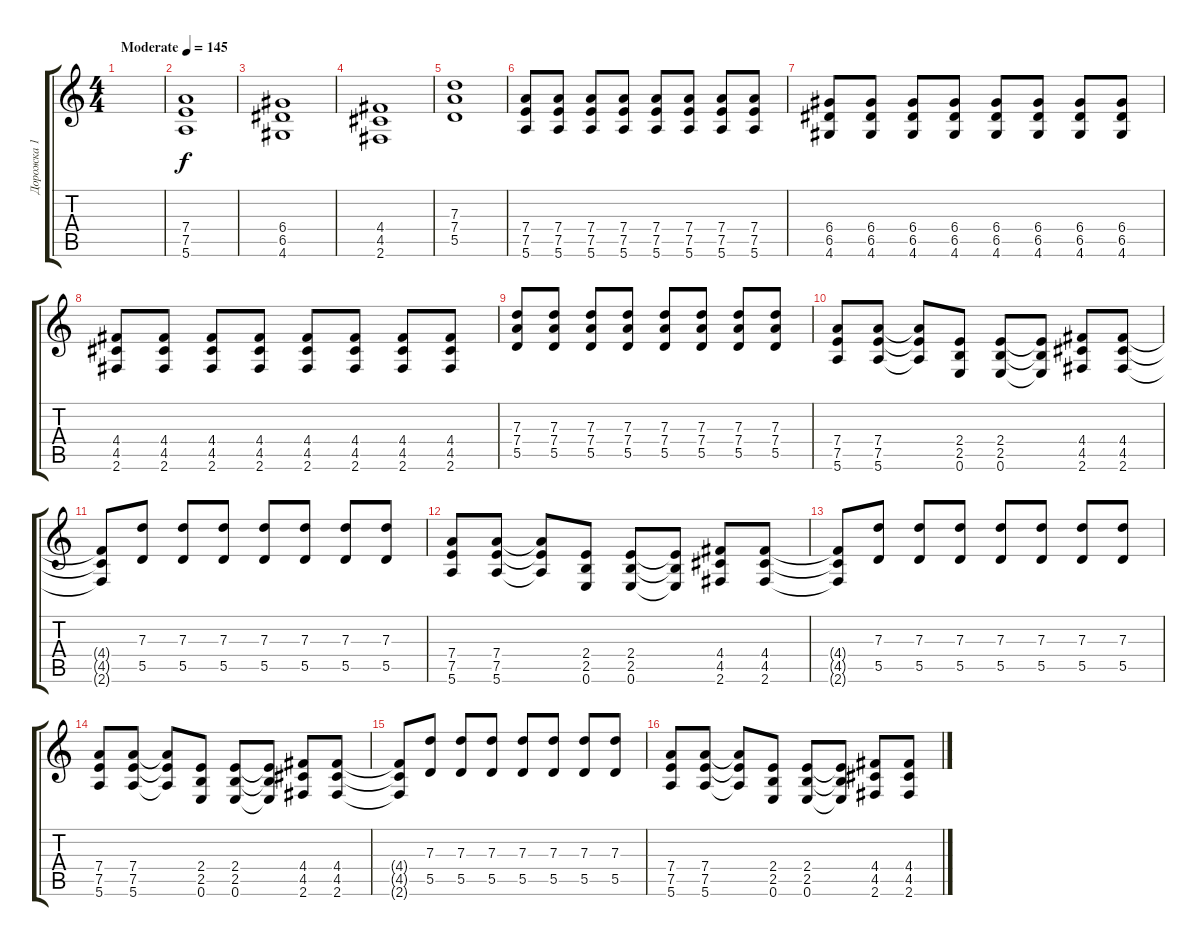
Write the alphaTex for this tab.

\track ("Дорожка 1" "Дорожка 1") {instrument overdrivenguitar}
\staff {score tabs}
\tuning (E4 B3 G3 D3 A2 E2) {hide}
\ts (4 4)
\tempo (145 "Moderate")
\clef g2
\ks c
|
(7.4 7.5 5.6).1 |
(6.4 6.5 4.6).1 |
(4.4 4.5 2.6).1 |
(7.3 7.4 5.5).1 |
(7.4 7.5 5.6).8 (7.4 7.5 5.6).8 (7.4 7.5 5.6).8 (7.4 7.5 5.6).8 (7.4 7.5 5.6).8 (7.4 7.5 5.6).8 (7.4 7.5 5.6).8 (7.4 7.5 5.6).8 |
(6.4 6.5 4.6).8 (6.4 6.5 4.6).8 (6.4 6.5 4.6).8 (6.4 6.5 4.6).8 (6.4 6.5 4.6).8 (6.4 6.5 4.6).8 (6.4 6.5 4.6).8 (6.4 6.5 4.6).8 |
(4.4 4.5 2.6).8 (4.4 4.5 2.6).8 (4.4 4.5 2.6).8 (4.4 4.5 2.6).8 (4.4 4.5 2.6).8 (4.4 4.5 2.6).8 (4.4 4.5 2.6).8 (4.4 4.5 2.6).8 |
(7.3 7.4 5.5).8 (7.3 7.4 5.5).8 (7.3 7.4 5.5).8 (7.3 7.4 5.5).8 (7.3 7.4 5.5).8 (7.3 7.4 5.5).8 (7.3 7.4 5.5).8 (7.3 7.4 5.5).8 |
(7.4 7.5 5.6).8 (7.4 7.5 5.6).8 (7.4{t} 7.5{t} 5.6{t}).8 (2.4 2.5 0.6).8 (2.4 2.5 0.6).8 (2.4{t} 2.5{t} 0.6{t}).8 (4.4 4.5 2.6).8 (4.4 4.5 2.6).8 |
(4.4{t} 4.5{t} 2.6{t}).8 (7.3 5.5).8 (7.3 5.5).8 (7.3 5.5).8 (7.3 5.5).8 (7.3 5.5).8 (7.3 5.5).8 (7.3 5.5).8 |
(7.4 7.5 5.6).8 (7.4 7.5 5.6).8 (7.4{t} 7.5{t} 5.6{t}).8 (2.4 2.5 0.6).8 (2.4 2.5 0.6).8 (2.4{t} 2.5{t} 0.6{t}).8 (4.4 4.5 2.6).8 (4.4 4.5 2.6).8 |
(4.4{t} 4.5{t} 2.6{t}).8 (7.3 5.5).8 (7.3 5.5).8 (7.3 5.5).8 (7.3 5.5).8 (7.3 5.5).8 (7.3 5.5).8 (7.3 5.5).8 |
(7.4 7.5 5.6).8 (7.4 7.5 5.6).8 (7.4{t} 7.5{t} 5.6{t}).8 (2.4 2.5 0.6).8 (2.4 2.5 0.6).8 (2.4{t} 2.5{t} 0.6{t}).8 (4.4 4.5 2.6).8 (4.4 4.5 2.6).8 |
(4.4{t} 4.5{t} 2.6{t}).8 (7.3 5.5).8 (7.3 5.5).8 (7.3 5.5).8 (7.3 5.5).8 (7.3 5.5).8 (7.3 5.5).8 (7.3 5.5).8 |
(7.4 7.5 5.6).8 (7.4 7.5 5.6).8 (7.4{t} 7.5{t} 5.6{t}).8 (2.4 2.5 0.6).8 (2.4 2.5 0.6).8 (2.4{t} 2.5{t} 0.6{t}).8 (4.4 4.5 2.6).8 (4.4 4.5 2.6).8
